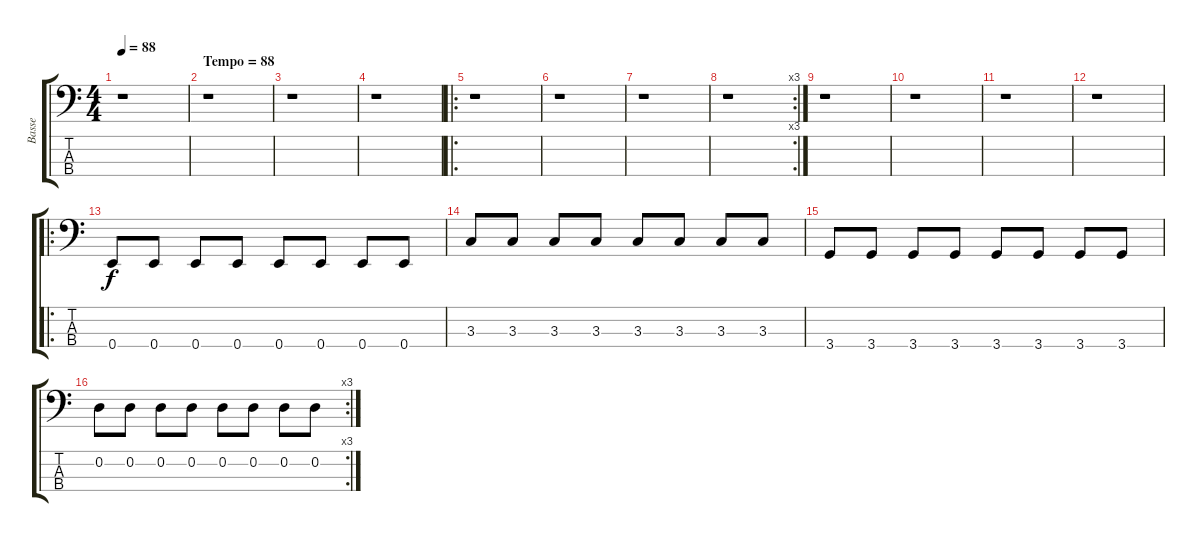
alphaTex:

\track ("Basse" "Basse") {instrument electricbassfinger}
\staff {score tabs}
\tuning (G2 D2 A1 E1) {hide}
\ts (4 4)
\tempo 88
\clef f4
\ks c
r.1{dy f instrument electricbassfinger} |
\section ("" "Tempo = 88")
r.1 |
r.1 |
r.1 |
\ro
r.1 |
r.1 |
r.1 |
\rc 3
r.1 |
r.1 |
r.1 |
r.1 |
r.1 |
\ro
0.4.8 0.4.8 0.4.8 0.4.8 0.4.8 0.4.8 0.4.8 0.4.8 |
3.3.8 3.3.8 3.3.8 3.3.8 3.3.8 3.3.8 3.3.8 3.3.8 |
3.4.8 3.4.8 3.4.8 3.4.8 3.4.8 3.4.8 3.4.8 3.4.8 |
\rc 3
0.2.8 0.2.8 0.2.8 0.2.8 0.2.8 0.2.8 0.2.8 0.2.8
